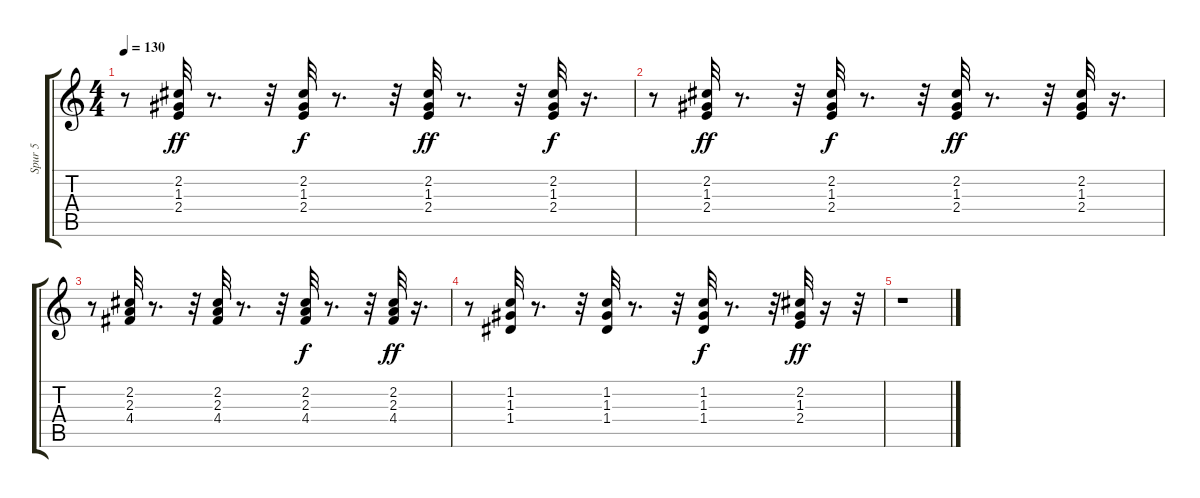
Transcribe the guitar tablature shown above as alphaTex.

\track ("Spur 5" "Spur 5") {instrument electricguitarclean}
\staff {score tabs}
\tuning (E4 B3 G3 D3 A2 E2) {hide}
\ts (4 4)
\tempo 130
\clef g2
\ks c
r.8{dy ff} (2.2 1.3 2.4).32 r.8{d} r.32 (2.2 1.3 2.4).32{dy f} r.8{d} r.32 (2.2 1.3 2.4).32{dy ff} r.8{d} r.32 (2.2 1.3 2.4).32{dy f} r.16{d} |
r.8 (2.2 1.3 2.4).32{dy ff} r.8{d} r.32 (2.2 1.3 2.4).32{dy f} r.8{d} r.32 (2.2 1.3 2.4).32{dy ff} r.8{d} r.32 (2.2 1.3 2.4).32 r.16{d} |
r.8 (2.2 2.3 4.4).32 r.8{d} r.32 (2.2 2.3 4.4).32 r.8{d} r.32 (2.2 2.3 4.4).32{dy f} r.8{d} r.32 (2.2 2.3 4.4).32{dy ff} r.16{d} |
r.8 (1.2 1.3 1.4).32 r.8{d} r.32 (1.2 1.3 1.4).32 r.8{d} r.32 (1.2 1.3 1.4).32{dy f} r.8{d} r.32 (2.2 1.3 2.4).32{dy ff} r.16 r.32 |
r.1
